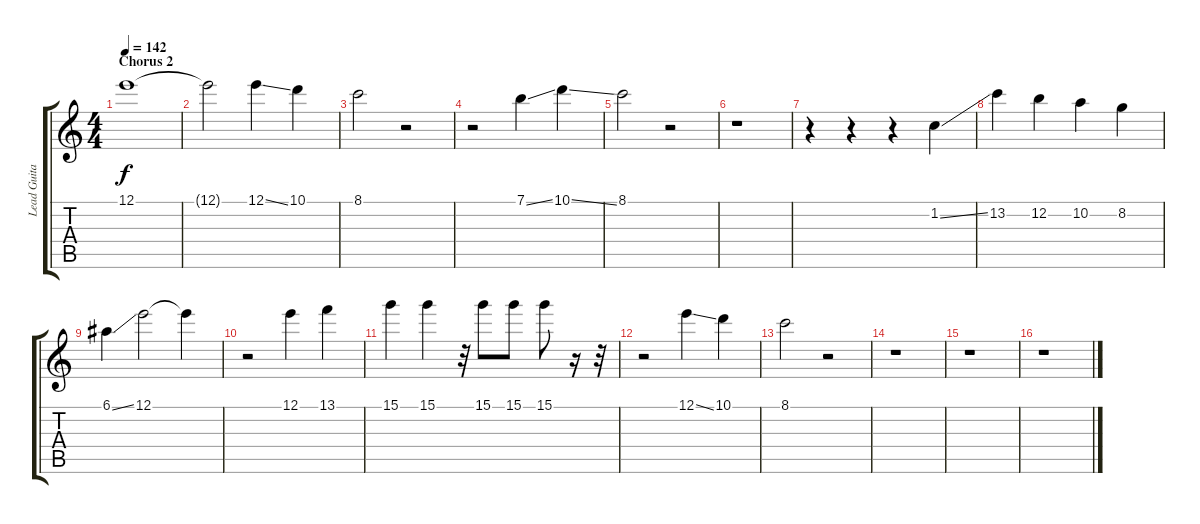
\track ("Lead Guitar" "Lead Guita") {instrument overdrivenguitar}
\staff {score tabs}
\tuning (E4 B3 G3 D3 A2 E2) {hide}
\ts (4 4)
\section ("" "Chorus 2")
\tempo 142
\clef g2
\ks c
12.1.1{dy f} |
12.1{t}.2 12.1{ss}.4 10.1.4 |
8.1.2 r.2 |
r.2 7.1{ss}.4 10.1{ss}.4 |
8.1.2 r.2 |
r.1 |
r.4 r.4 r.4 1.2{ss}.4 |
13.2.4 12.2.4 10.2.4 8.2.4 |
6.1{ss}.4 12.1.2 12.1{t}.4 |
r.2 12.1.4 13.1.4 |
15.1.4 15.1.4 r.32 15.1.8 15.1.8 15.1.8 r.16 r.32 |
r.2 12.1{ss}.4 10.1.4 |
8.1.2 r.2 |
r.1 |
r.1 |
r.1
